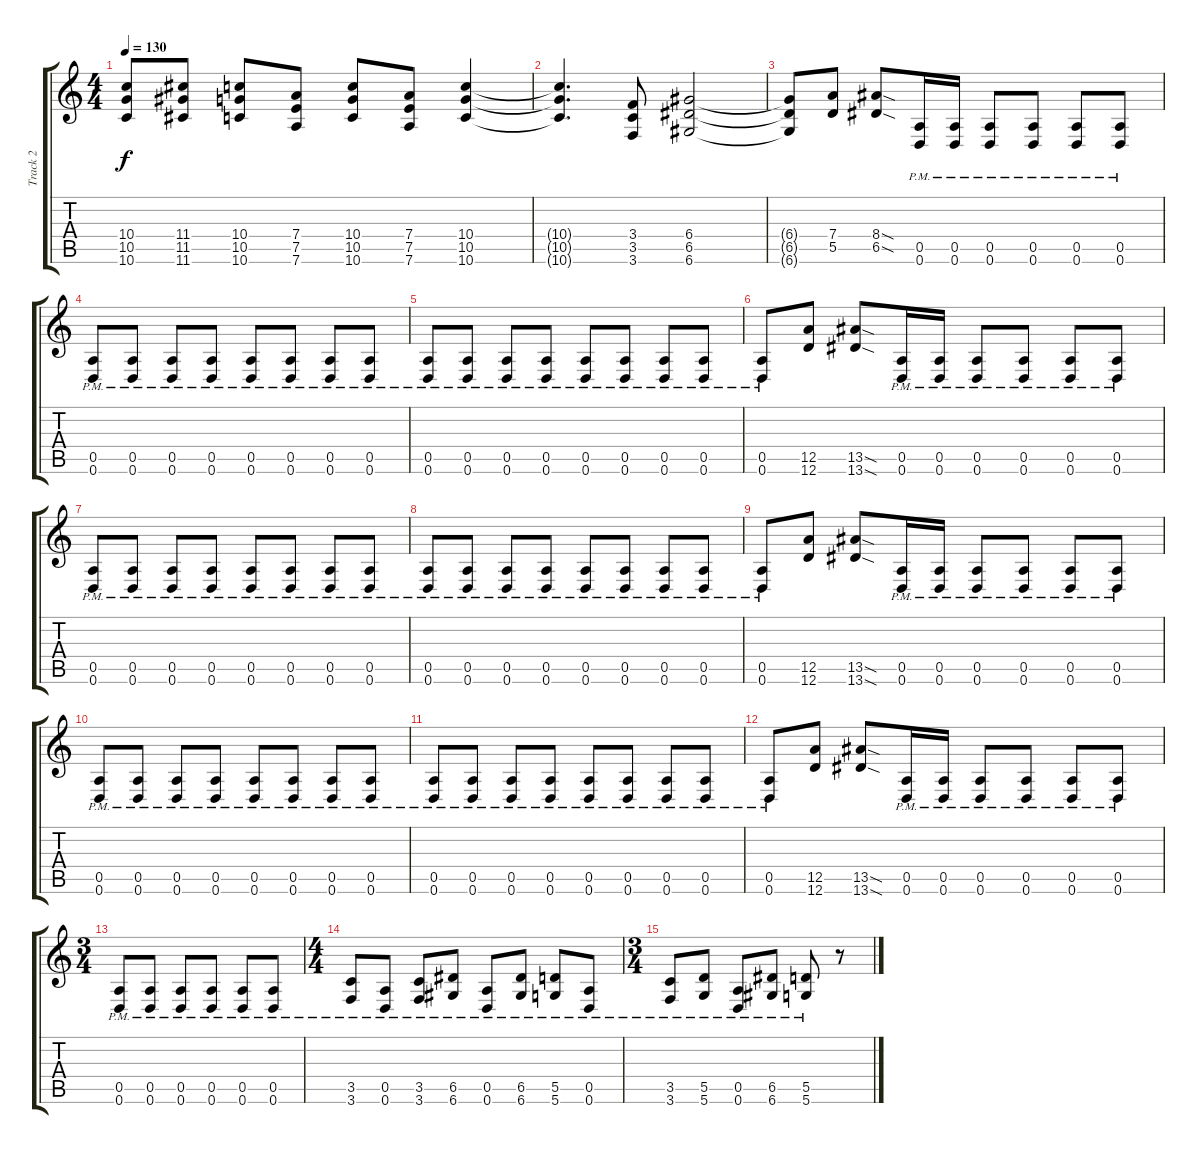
\track ("Track 2" "Track 2") {instrument distortionguitar}
\staff {score tabs}
\tuning (E4 B3 G3 D3 A2 D2) {hide}
\ts (4 4)
\tempo 130
\clef g2
\ks c
(10.4 10.5 10.6).8{dy f} (11.4 11.5 11.6).8 (10.4 10.5 10.6).8 (7.4 7.5 7.6).8 (10.4 10.5 10.6).8 (7.4 7.5 7.6).8 (10.4 10.5 10.6).4 |
(10.4{t} 10.5{t} 10.6{t}).4{d} (3.4 3.5 3.6).8 (6.4 6.5 6.6).2 |
(6.4{t} 6.5{t} 6.6{t}).8 (7.4 5.5).8 (8.4{sod} 6.5{sod}).8 (0.5{pm} 0.6{pm}).16 (0.5{pm} 0.6{pm}).16 (0.5{pm} 0.6{pm}).8 (0.5{pm} 0.6{pm}).8 (0.5{pm} 0.6{pm}).8 (0.5{pm} 0.6{pm}).8 |
(0.5{pm} 0.6{pm}).8 (0.5{pm} 0.6{pm}).8 (0.5{pm} 0.6{pm}).8 (0.5{pm} 0.6{pm}).8 (0.5{pm} 0.6{pm}).8 (0.5{pm} 0.6{pm}).8 (0.5{pm} 0.6{pm}).8 (0.5{pm} 0.6{pm}).8 |
(0.5{pm} 0.6{pm}).8 (0.5{pm} 0.6{pm}).8 (0.5{pm} 0.6{pm}).8 (0.5{pm} 0.6{pm}).8 (0.5{pm} 0.6{pm}).8 (0.5{pm} 0.6{pm}).8 (0.5{pm} 0.6{pm}).8 (0.5{pm} 0.6{pm}).8 |
(0.5{pm} 0.6{pm}).8 (12.5 12.6).8 (13.5{sod} 13.6{sod}).8 (0.5{pm} 0.6{pm}).16 (0.5{pm} 0.6{pm}).16 (0.5{pm} 0.6{pm}).8 (0.5{pm} 0.6{pm}).8 (0.5{pm} 0.6{pm}).8 (0.5{pm} 0.6{pm}).8 |
(0.5{pm} 0.6{pm}).8 (0.5{pm} 0.6{pm}).8 (0.5{pm} 0.6{pm}).8 (0.5{pm} 0.6{pm}).8 (0.5{pm} 0.6{pm}).8 (0.5{pm} 0.6{pm}).8 (0.5{pm} 0.6{pm}).8 (0.5{pm} 0.6{pm}).8 |
(0.5{pm} 0.6{pm}).8 (0.5{pm} 0.6{pm}).8 (0.5{pm} 0.6{pm}).8 (0.5{pm} 0.6{pm}).8 (0.5{pm} 0.6{pm}).8 (0.5{pm} 0.6{pm}).8 (0.5{pm} 0.6{pm}).8 (0.5{pm} 0.6{pm}).8 |
(0.5{pm} 0.6{pm}).8 (12.5 12.6).8 (13.5{sod} 13.6{sod}).8 (0.5{pm} 0.6{pm}).16 (0.5{pm} 0.6{pm}).16 (0.5{pm} 0.6{pm}).8 (0.5{pm} 0.6{pm}).8 (0.5{pm} 0.6{pm}).8 (0.5{pm} 0.6{pm}).8 |
(0.5{pm} 0.6{pm}).8 (0.5{pm} 0.6{pm}).8 (0.5{pm} 0.6{pm}).8 (0.5{pm} 0.6{pm}).8 (0.5{pm} 0.6{pm}).8 (0.5{pm} 0.6{pm}).8 (0.5{pm} 0.6{pm}).8 (0.5{pm} 0.6{pm}).8 |
(0.5{pm} 0.6{pm}).8 (0.5{pm} 0.6{pm}).8 (0.5{pm} 0.6{pm}).8 (0.5{pm} 0.6{pm}).8 (0.5{pm} 0.6{pm}).8 (0.5{pm} 0.6{pm}).8 (0.5{pm} 0.6{pm}).8 (0.5{pm} 0.6{pm}).8 |
(0.5{pm} 0.6{pm}).8 (12.5 12.6).8 (13.5{sod} 13.6{sod}).8 (0.5{pm} 0.6{pm}).16 (0.5{pm} 0.6{pm}).16 (0.5{pm} 0.6{pm}).8 (0.5{pm} 0.6{pm}).8 (0.5{pm} 0.6{pm}).8 (0.5{pm} 0.6{pm}).8 |
\ts (3 4)
(0.5{pm} 0.6{pm}).8 (0.5{pm} 0.6{pm}).8 (0.5{pm} 0.6{pm}).8 (0.5{pm} 0.6{pm}).8 (0.5{pm} 0.6{pm}).8 (0.5{pm} 0.6{pm}).8 |
\ts (4 4)
(3.5{pm} 3.6{pm}).8 (0.5{pm} 0.6{pm}).8 (3.5{pm} 3.6{pm}).8 (6.5{pm} 6.6{pm}).8 (0.5{pm} 0.6{pm}).8 (6.5{pm} 6.6{pm}).8 (5.5{pm} 5.6{pm}).8 (0.5{pm} 0.6{pm}).8 |
\ts (3 4)
(3.5{pm} 3.6{pm}).8 (5.5{pm} 5.6{pm}).8 (0.5{pm} 0.6{pm}).8 (6.5{pm} 6.6{pm}).8 (5.5{pm} 5.6{pm}).8 r.8
